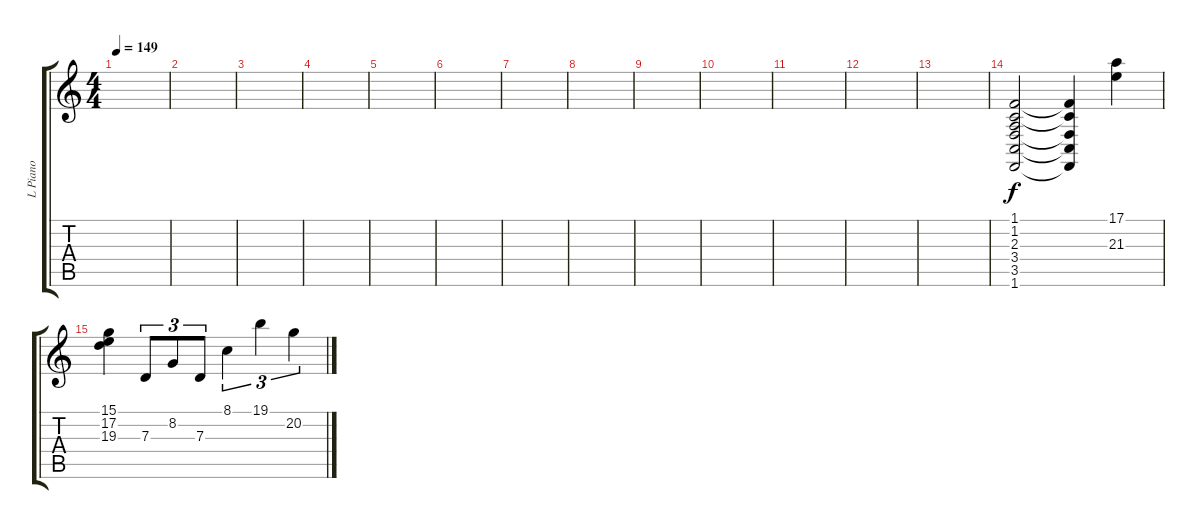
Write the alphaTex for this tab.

\track ("L Piano" "L Piano") {instrument acousticgrandpiano}
\staff {score tabs}
\tuning (E4 B3 G3 D3 A2 E2) {hide}
\ts (4 4)
\tempo 149
\clef g2
\ks c
|
|
|
|
|
|
|
|
|
|
|
|
|
(1.1 1.2 2.3 3.4 3.5 1.6).2 (1.1{t} 1.2{t} 3.4{t} 3.5{t} 1.6{t}).4 (17.1 21.3).4 |
(15.1 17.2 19.3).4 7.3.8{tu (3 2)} 8.2.8{tu (3 2)} 7.3.8{tu (3 2)} 8.1.4{tu (3 2)} 19.1.4{tu (3 2)} 20.2.4{tu (3 2)}
